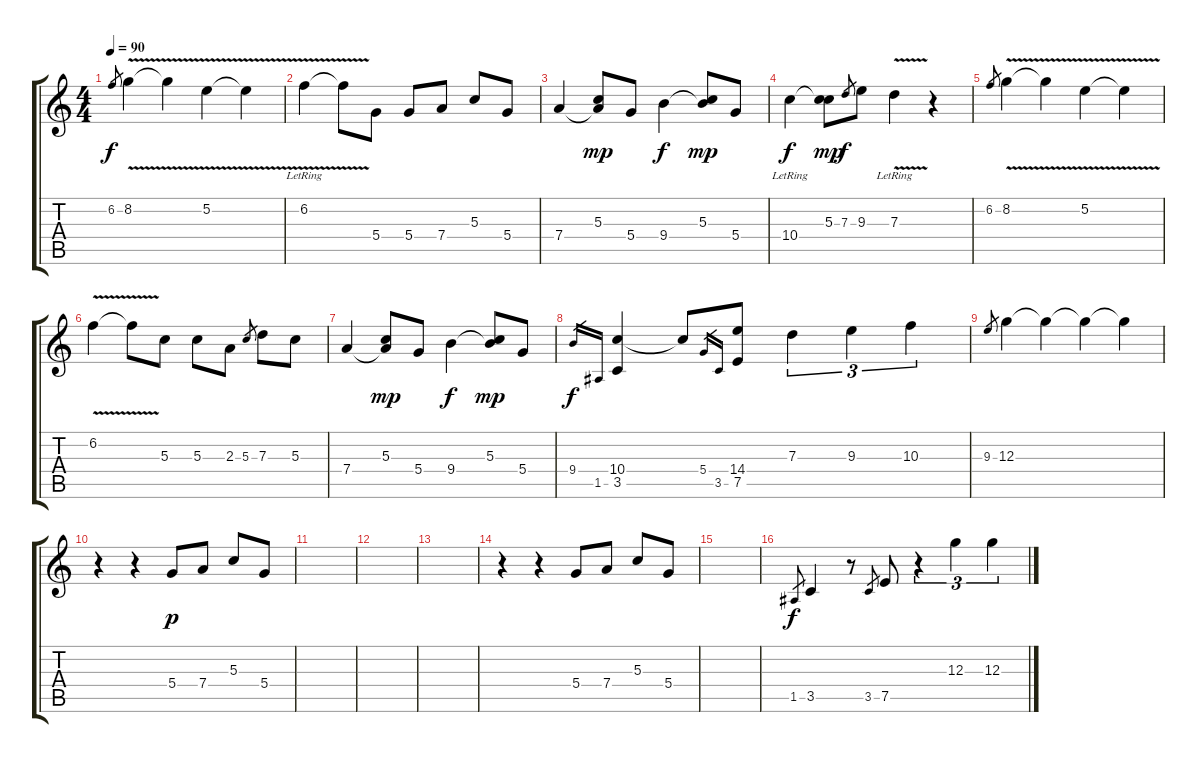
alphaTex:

\track "" {instrument acousticguitarnylon}
\staff {score tabs}
\tuning (E4 B3 G3 D3 A2 E2) {hide}
\ts (4 4)
\tempo 90
\clef g2
\ks c
6.2.8{gr dy f instrument acousticguitarnylon} 8.2{v}.4 8.2{t}.4 5.2{v}.4 5.2{t}.4 |
6.2{v lr}.4 6.2{t}.8 5.4.8 5.4.8 7.4.8 5.3.8 5.4.8{txt ""} |
7.4.4 (5.3 7.4{t}).8{dy mp} 5.4.8 9.4.4{dy f} (5.3 9.4{t}).8{dy mp} 5.4.8 |
10.4{lr}.4{dy f} (5.3 10.4{t}).8{dy mp} 7.3.8{gr dy f} 9.3.8 7.3{v lr}.4 r.4 |
6.2.8{gr} 8.2{v}.4 8.2{t}.4 5.2{v}.4 5.2{t}.4 |
6.2{v}.4 6.2{t}.8 5.3.8 5.3.8 2.3.8 5.3.8{gr} 7.3.8 5.3.8 |
7.4.4 (5.3 7.4{t}).8{dy mp} 5.4.8 9.4.4{dy f} (5.3 9.4{t}).8{dy mp} 5.4.8 |
9.4.16{gr dy f} 1.5.16{gr} (10.4 3.5).4 10.4{t}.8 5.4.16{gr} 3.5.16{gr} (14.4 7.5).8 7.3.4{tu (3 2)} 9.3.4{tu (3 2)} 10.3.4{tu (3 2)} |
9.3.8{gr} 12.3.4 12.3{t}.4 12.3{t}.4 12.3{t}.4 |
r.4 r.4 5.4.8{dy p} 7.4.8 5.3.8 5.4.8 |
|
|
|
r.4 r.4 5.4.8 7.4.8 5.3.8 5.4.8 |
|
1.5.8{gr dy f} 3.5.4 r.8 3.5.8{gr} 7.5.8 r.4{tu (3 2)} 12.3.4{tu (3 2)} 12.3.4{tu (3 2)}
